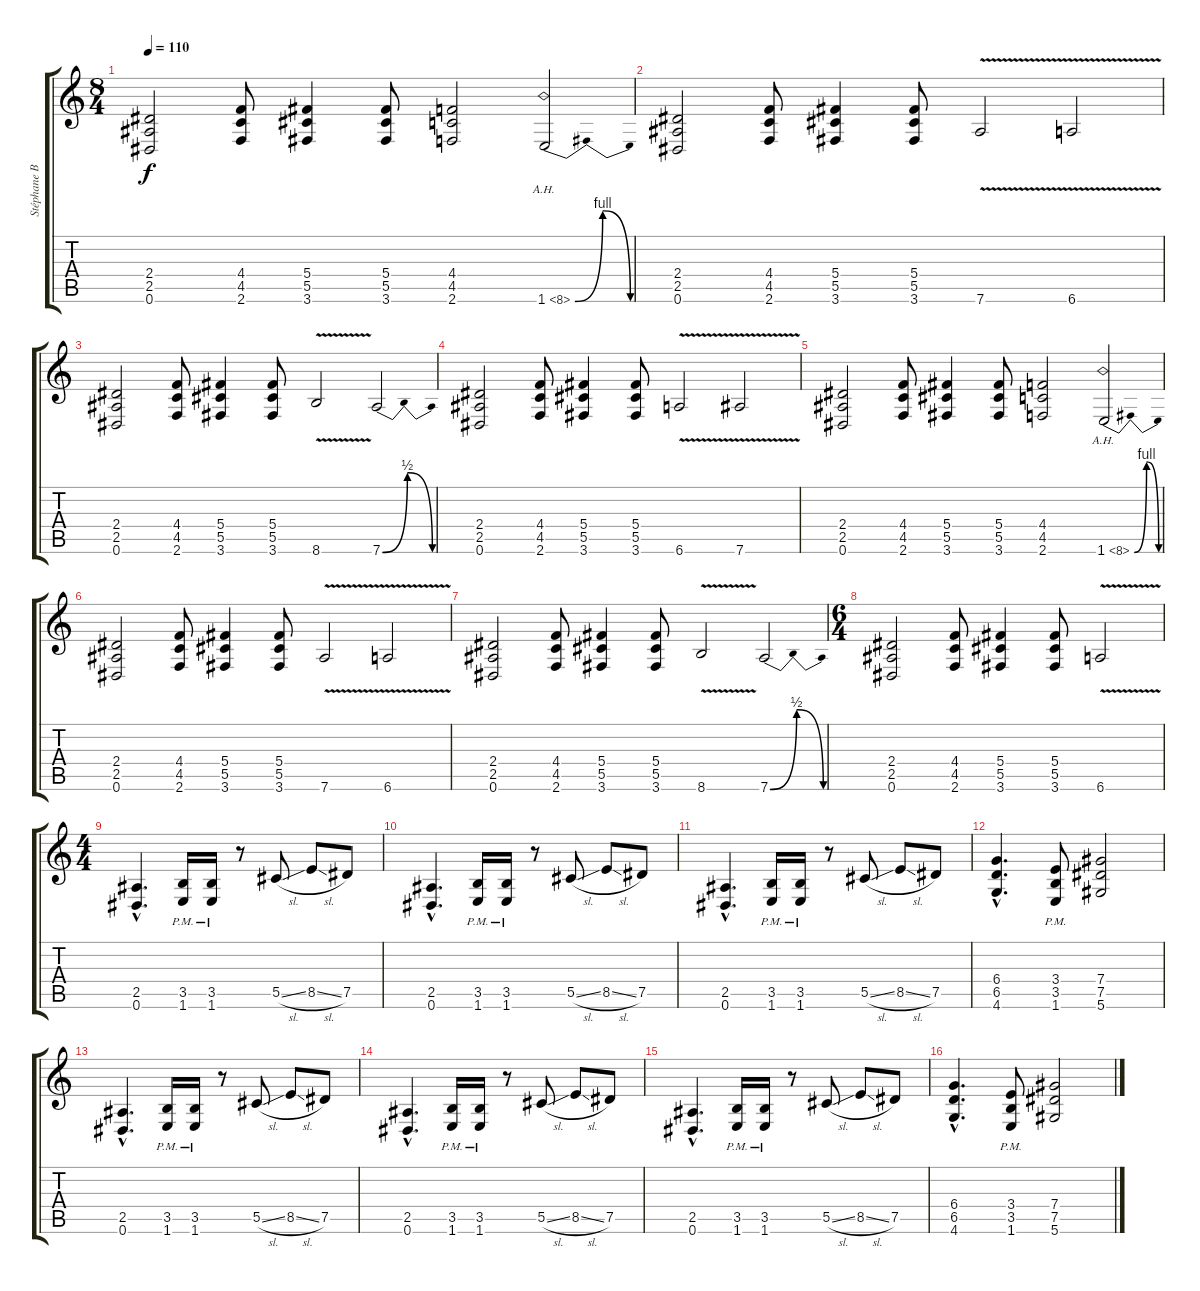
\track ("Stéphane Buriez" "Stéphane B") {instrument distortionguitar}
\staff {score tabs}
\tuning (Eb4 Bb3 Gb3 Db3 Ab2 Eb2) {hide}
\ts (8 4)
\tempo 110
\clef g2
\ks c
(2.4 2.5 0.6).2{dy f instrument distortionguitar} (4.4 4.5 2.6).8 (5.4 5.5 3.6).4 (5.4 5.5 3.6).8 (4.4 4.5 2.6).2 1.6{be (bendrelease 0 0 30 4 30 4 60 0) ah 7}.2 |
(2.4 2.5 0.6).2 (4.4 4.5 2.6).8 (5.4 5.5 3.6).4 (5.4 5.5 3.6).8 7.6{v}.2 6.6{v}.2 |
(2.4 2.5 0.6).2 (4.4 4.5 2.6).8 (5.4 5.5 3.6).4 (5.4 5.5 3.6).8 8.6{v}.2 7.6{be (bendrelease 0 0 30 2 30 2 60 0)}.2 |
(2.4 2.5 0.6).2 (4.4 4.5 2.6).8 (5.4 5.5 3.6).4 (5.4 5.5 3.6).8 6.6{v}.2 7.6{v}.2 |
(2.4 2.5 0.6).2 (4.4 4.5 2.6).8 (5.4 5.5 3.6).4 (5.4 5.5 3.6).8 (4.4 4.5 2.6).2 1.6{be (bendrelease 0 0 30 4 30 4 60 0) ah 7}.2 |
(2.4 2.5 0.6).2 (4.4 4.5 2.6).8 (5.4 5.5 3.6).4 (5.4 5.5 3.6).8 7.6{v}.2 6.6{v}.2 |
(2.4 2.5 0.6).2 (4.4 4.5 2.6).8 (5.4 5.5 3.6).4 (5.4 5.5 3.6).8 8.6{v}.2 7.6{be (bendrelease 0 0 30 2 30 2 60 0)}.2 |
\ts (6 4)
(2.4 2.5 0.6).2 (4.4 4.5 2.6).8 (5.4 5.5 3.6).4 (5.4 5.5 3.6).8 6.6{v}.2 |
\ts (4 4)
(2.5{hac} 0.6{hac}).4{d} (3.5 1.6{pm}).16 (3.5 1.6{pm}).16 r.8 5.5{sl}.8 8.5{sl}.8 7.5.8 |
(2.5{hac} 0.6{hac}).4{d} (3.5 1.6{pm}).16 (3.5 1.6{pm}).16 r.8 5.5{sl}.8 8.5{sl}.8 7.5.8 |
(2.5{hac} 0.6{hac}).4{d} (3.5 1.6{pm}).16 (3.5 1.6{pm}).16 r.8 5.5{sl}.8 8.5{sl}.8 7.5.8 |
(6.4{hac} 6.5{hac} 4.6{hac}).4{d} (3.4 3.5{pm} 1.6).8 (7.4 7.5 5.6).2 |
(2.5{hac} 0.6{hac}).4{d} (3.5 1.6{pm}).16 (3.5 1.6{pm}).16 r.8 5.5{sl}.8 8.5{sl}.8 7.5.8 |
(2.5{hac} 0.6{hac}).4{d} (3.5 1.6{pm}).16 (3.5 1.6{pm}).16 r.8 5.5{sl}.8 8.5{sl}.8 7.5.8 |
(2.5{hac} 0.6{hac}).4{d} (3.5 1.6{pm}).16 (3.5 1.6{pm}).16 r.8 5.5{sl}.8 8.5{sl}.8 7.5.8 |
(6.4{hac} 6.5{hac} 4.6{hac}).4{d} (3.4 3.5{pm} 1.6).8 (7.4 7.5 5.6).2
